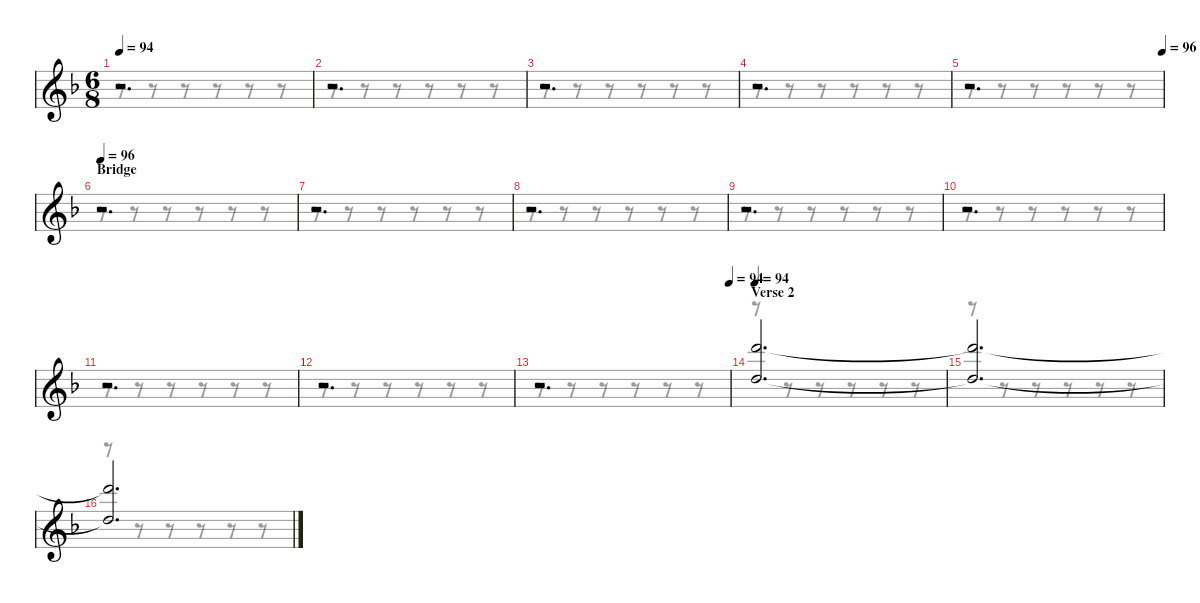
\defaultSystemsLayout 4
\hideDynamics
\bracketExtendMode nobrackets
\singleTrackTrackNamePolicy hidden
\multiTrackTrackNamePolicy hidden
\otherSystemsTrackNameOrientation horizontal
\track ("P. Wiberg (Keyboards I)" "vln.") {instrument synthstrings1}
\staff {score}
\tuning (E4 A3 F3 D3 A2 D2)
\voice
\ts (6 8)
\tempo 94
\clef g2
\ks dminor
r.2{d dy f beam Up} |
r.2{d beam Up} |
r.2{d beam Up} |
r.2{d beam Up} |
\tempo (96 1)
r.2{d beam Up} |
\section ("" "Bridge")
\tempo 96
r.2{d beam Up} |
r.2{d beam Up} |
r.2{d beam Up} |
r.2{d beam Up} |
r.2{d beam Up} |
r.2{d beam Up} |
r.2{d beam Up} |
\tempo (94 1)
r.2{d beam Up} |
\section ("" "Verse 2")
\tempo 94
(22.1{acc forcenatural} 21.3{acc forcenatural}).2{d beam Up} |
(22.1{t acc forcenatural} 21.3{t acc forcenatural}).2{d beam Up} |
(22.1{t acc forcenatural} 21.3{t acc forcenatural}).2{d beam Up}
\voice
\clef g2
\ottava regular
\simile none
\ks dminor
r.8{dy mf beam Down} r.8{beam Down} r.8{beam Down} r.8{beam Down} r.8{beam Down} r.8{beam Down} |
r.8{beam Down} r.8{beam Down} r.8{beam Down} r.8{beam Down} r.8{beam Down} r.8{beam Down} |
r.8{beam Down} r.8{beam Down} r.8{beam Down} r.8{beam Down} r.8{beam Down} r.8{beam Down} |
r.8{beam Down} r.8{beam Down} r.8{beam Down} r.8{beam Down} r.8{beam Down} r.8{beam Down} |
r.8{beam Down} r.8{beam Down} r.8{beam Down} r.8{beam Down} r.8{beam Down} r.8{beam Down} |
r.8{beam Down} r.8{beam Down} r.8{beam Down} r.8{beam Down} r.8{beam Down} r.8{beam Down} |
r.8{beam Down} r.8{beam Down} r.8{beam Down} r.8{beam Down} r.8{beam Down} r.8{beam Down} |
r.8{beam Down} r.8{beam Down} r.8{beam Down} r.8{beam Down} r.8{beam Down} r.8{beam Down} |
r.8{beam Down} r.8{beam Down} r.8{beam Down} r.8{beam Down} r.8{beam Down} r.8{beam Down} |
r.8{beam Down} r.8{beam Down} r.8{beam Down} r.8{beam Down} r.8{beam Down} r.8{beam Down} |
r.8{beam Down} r.8{beam Down} r.8{beam Down} r.8{beam Down} r.8{beam Down} r.8{beam Down} |
r.8{beam Down} r.8{beam Down} r.8{beam Down} r.8{beam Down} r.8{beam Down} r.8{beam Down} |
r.8{beam Down} r.8{beam Down} r.8{beam Down} r.8{beam Down} r.8{beam Down} r.8{beam Down} |
r.8{beam Down} r.8{beam Down} r.8{beam Down} r.8{beam Down} r.8{beam Down} r.8{beam Down} |
r.8{beam Down} r.8{beam Down} r.8{beam Down} r.8{beam Down} r.8{beam Down} r.8{beam Down} |
r.8{beam Down} r.8{beam Down} r.8{beam Down} r.8{beam Down} r.8{beam Down} r.8{beam Down}
